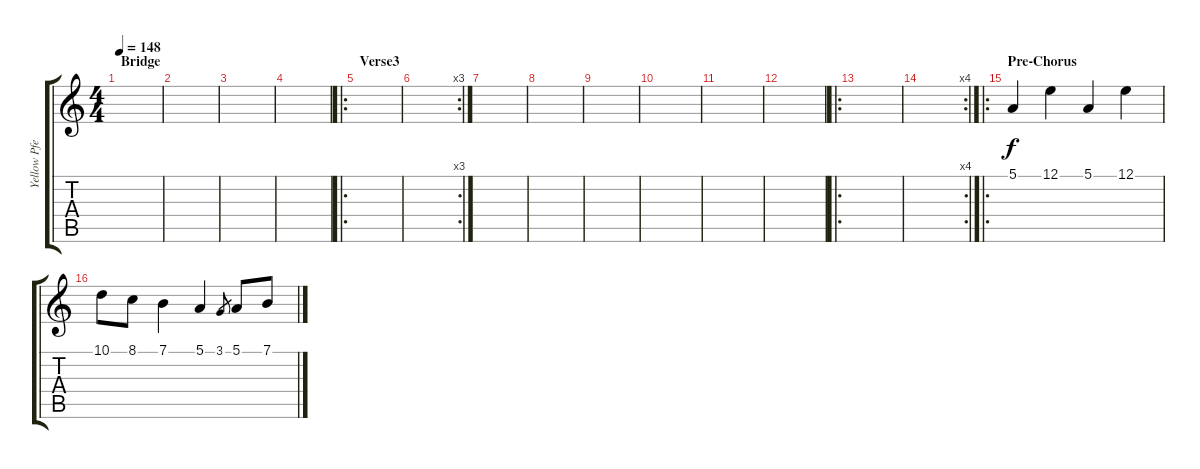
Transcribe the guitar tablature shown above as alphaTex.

\track ("Yellow Pfeiffer" "Yellow Pfe") {instrument bagpipe}
\staff {score tabs}
\tuning (E4 B3 G3 D3 A2 E2) {hide}
\ts (4 4)
\section ("" "Bridge")
\tempo 148
\clef g2
\ks c
|
|
|
|
\ro
\section ("" "Verse3")
|
\rc 3
|
|
|
|
|
|
|
\ro
|
\rc 4
|
\ro
\section ("" "Pre-Chorus")
5.1.4 12.1.4 5.1.4 12.1.4 |
10.1.8 8.1.8 7.1.4 5.1.4 3.1.8{gr} 5.1.8 7.1.8
